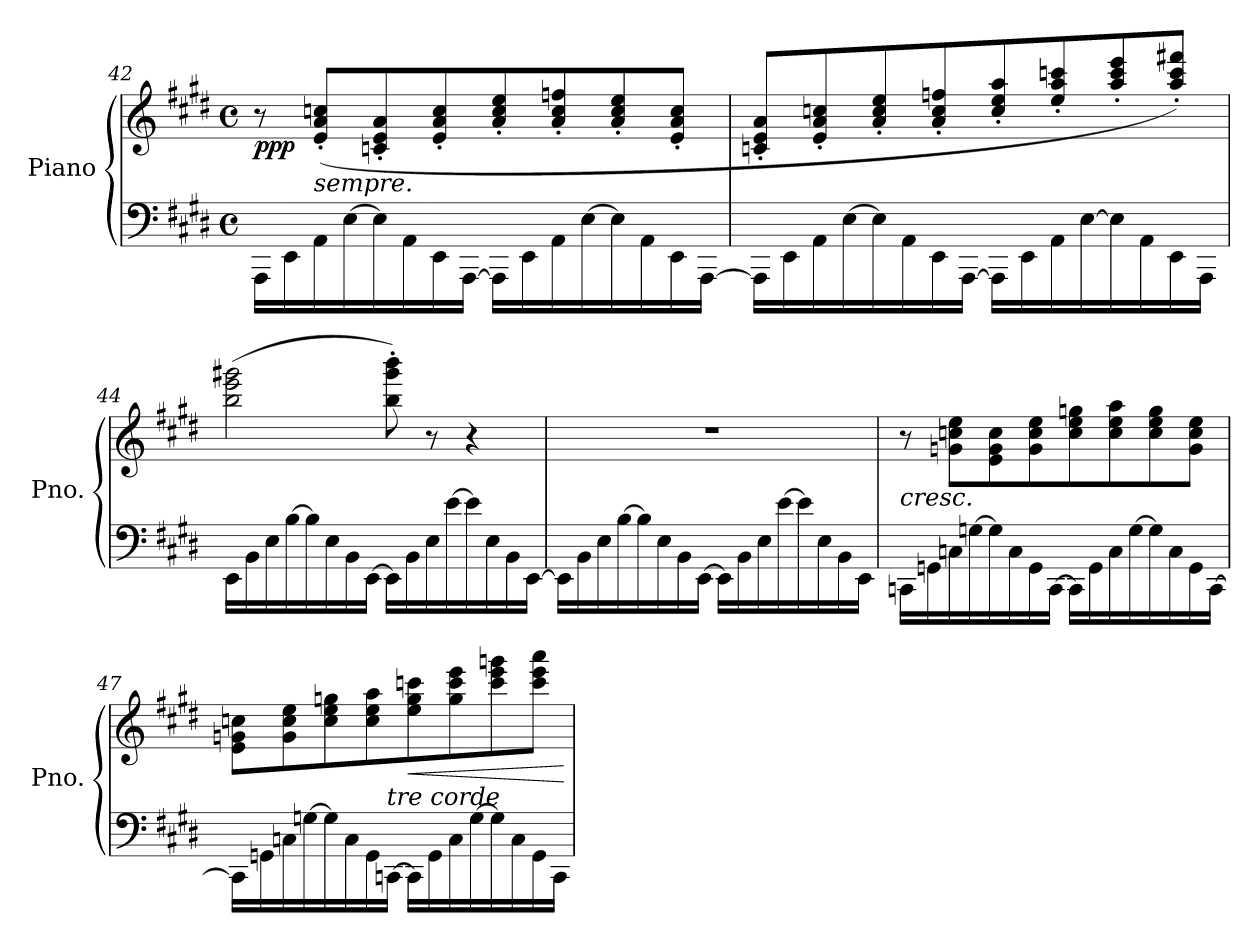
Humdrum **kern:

**kern	**kern	**dynam
*part1	*part1	*part1
*staff2	*staff1	*staff1/2
*I"Piano	*	*
*I'Pno.	*	*
!!LO:LB:g=z
*clefF4	*clefG2	*
*k[f#c#g#d#]	*k[f#c#g#d#]	*
*M4/4	*M4/4	*
*met(c)	*met(c)	*
=42	=42	=42
!	!	!LO:DY:b
16AAA\LL	8r	ppp
16EE\	.	.
!	!LO:TX:b:i:t=sempre.	!
16AA\	(>8e/' 8a/' 8ccn/'L	.
[16E\	.	.
16E\]	8cn/' 8e/' 8a/'	.
16AA\	.	.
16EE\	8e/' 8a/' 8cc/'	.
[16AAA\JJ	.	.
16AAA\LL]	8a/' 8cc/' 8ee/'	.
16EE\	.	.
16AA\	8a/' 8cc/' 8ffn/'	.
[16E\	.	.
16E\]	8a/' 8cc/' 8ee/'	.
16AA\	.	.
16EE\	8e/' 8a/' 8cc/'J	.
[16AAA\JJ	.	.
=43	=43	=43
16AAA\LL]	8cn/' 8e/' 8a/'L	.
16EE\	.	.
16AA\	8e/' 8a/' 8ccn/'	.
[16E\	.	.
16E\]	8a/' 8cc/' 8ee/'	.
16AA\	.	.
16EE\	8a/' 8cc/' 8ffn/'	.
[16AAA\JJ	.	.
16AAA\LL]	8cc/' 8ee/' 8aa/'	.
16EE\	.	.
16AA\	8ee/' 8aa/' 8cccn/'	.
[16E\	.	.
16E\]	8aa/' 8ccc/' 8eee/'	.
16AA\	.	.
16EE\	8aa/' 8ccc/' 8fff#X/'J)	.
16AAA\JJ	.	.
!!LO:LB:g=z
=44	=44	=44
16EE\LL	(>2bb\ 2eee\ 2ggg#X\	.
16BB\	.	.
16E\	.	.
[16B\	.	.
16B\]	.	.
16E\	.	.
16BB\	.	.
[16EE\JJ	.	.
16EE\LL]	8bb\' 8ggg#\' 8bbb\')	.
16BB\	.	.
16E\	8r	.
[16e\	.	.
16e\]	4r	.
16E\	.	.
16BB\	.	.
[16EE\JJ	.	.
=45	=45	=45
16EE\LL]	1r	.
16BB\	.	.
16E\	.	.
[16B\	.	.
16B\]	.	.
16E\	.	.
16BB\	.	.
[16EE\JJ	.	.
16EE\LL]	.	.
16BB\	.	.
16E\	.	.
[16e\	.	.
16e\]	.	.
16E\	.	.
16BB\	.	.
16EE\JJ	.	.
!!LO:LB:g=z
=46	=46	=46
!	!	!LO:HP:b
16CCn\LL	8r	<
16GGn\	.	.
16Cn\	8gn\ 8ccn\ 8ee\L	.
[16Gn\	.	.
16G\]	8e\ 8g\ 8cc\	.
16C\	.	.
16GG\	8g\ 8cc\ 8ee\	.
[16CC\JJ	.	.
16CC\LL]	8cc\ 8ee\ 8ggn\	.
16GG\	.	.
16C\	8cc\ 8ee\ 8aa\	.
[16G\	.	.
16G\]	8cc\ 8ee\ 8gg\	.
16C\	.	.
16GG\	8g\ 8cc\ 8ee\J	.
[16CC\JJ	.	.
=47	=47	=47
16CC\LL]	8e\ 8gn\ 8ccn\L	.
16GGn\	.	.
16Cn\	8g\ 8cc\ 8ee\	.
[16Gn\	.	.
16G\]	8cc\ 8ee\ 8ggn\	.
16C\	.	.
16GG\	8cc\ 8ee\ 8aa\	.
!LO:TX:a:i:t=tre corde	!	!
[16CCn\JJ	.	.
!	!	!LO:HP:b
16CC\LL]	8ee\ 8gg\ 8cccn\	<
16GG\	.	.
16C\	8gg\ 8ccc\ 8eee\	.
[16G\	.	.
16G\]	8ccc\ 8eee\ 8gggn\	.
16C\	.	.
16GG\	8ccc\ 8eee\ 8aaa\J	.
16CC\JJ	.	.
.	.	[ [
=	=	=
*-	*-	*-
